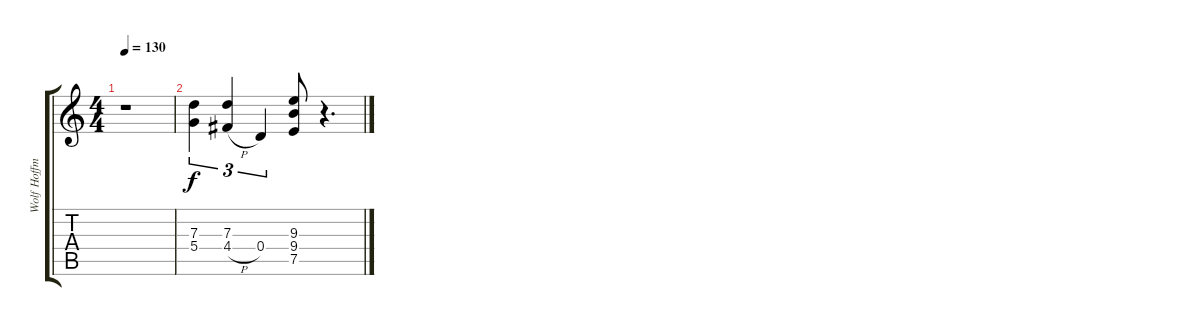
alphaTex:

\track ("Wolf Hoffmann" "Wolf Hoffm") {instrument acousticguitarsteel}
\staff {score tabs}
\tuning (E4 B3 G3 D3 A2 E2) {hide}
\ts (4 4)
\tempo 130
\clef g2
\ks c
r.1{dy f} |
(7.3 5.4).4{tu (3 2)} (7.3 4.4{h}).4{tu (3 2)} 0.4.4{tu (3 2)} (9.3 9.4 7.5).8 r.4{d}
